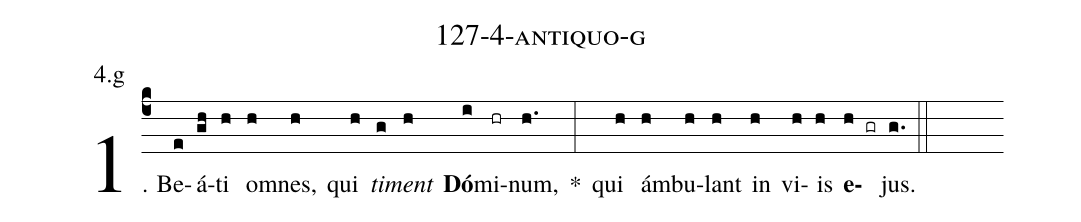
name: 127-4-antiquo-g;
annotation: 4.g;
%%
(c4)1. Be(e)á(gh)ti(h) om(h)nes,(h) qui(h) <i>ti</i>(g)<i>ment</i>(h) <b>Dó</b>(i)mi(hr)num,(h.) *(:) qui(h) ám(h)bu(h)lant(h) in(h) vi(h)is(h) <b>e</b>(h gr)jus.(g.) (::)
